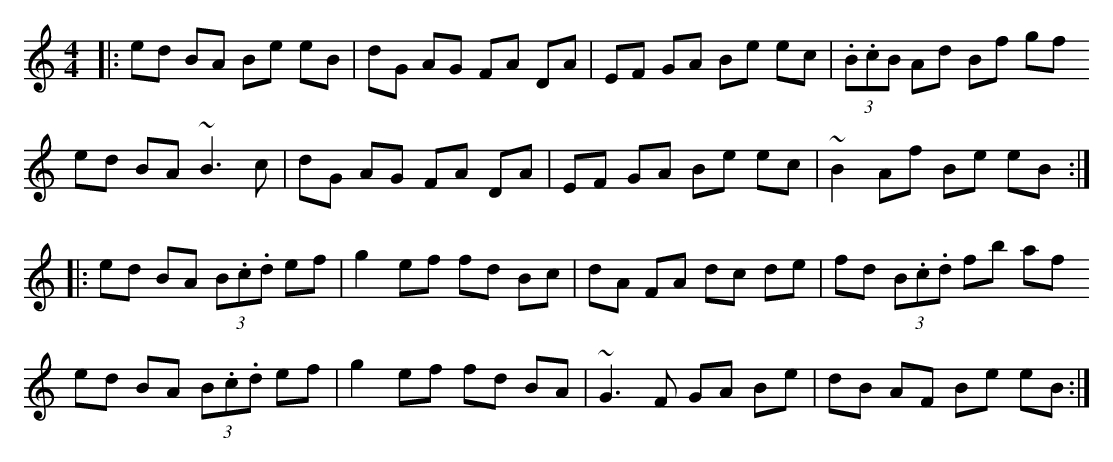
X:1
M:4/4
K:Ddor
|:ed BA Be eB|dG AG FA DA|EF GA Be ec|(3.B.cB Ad Bf gf
ed BA ~B3 c|dG AG FA DA|EF GA Be ec|~B2 Af Be eB:|
|:ed BA (3B.c.d ef|g2 ef fd Bc|dA FA dc de|fd (3B.c.d fb af
ed BA (3B.c.d ef|g2 ef fd BA|~G3 F GA Be|dB AF Be eB:|
